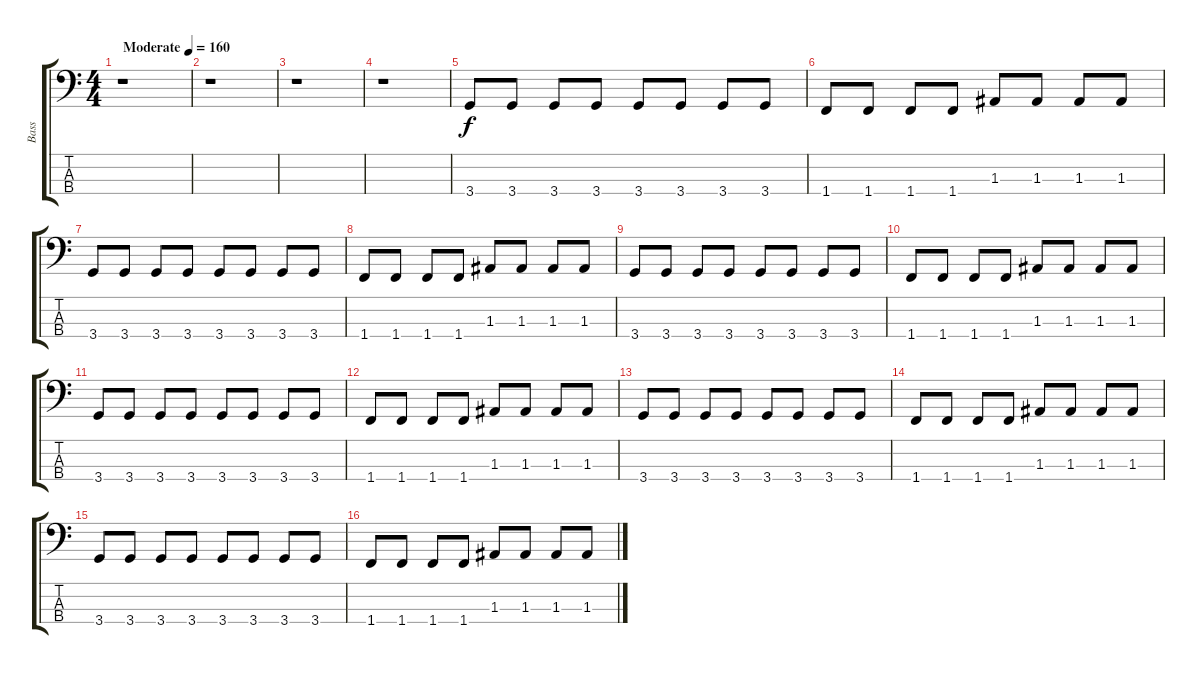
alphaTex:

\track ("Bass" "Bass") {instrument electricbassfinger}
\staff {score tabs}
\tuning (G2 D2 A1 E1) {hide}
\ts (4 4)
\tempo (160 "Moderate")
\clef f4
\ks c
r.1{dy f instrument electricbassfinger} |
r.1 |
r.1 |
r.1 |
3.4.8 3.4.8 3.4.8 3.4.8 3.4.8 3.4.8 3.4.8 3.4.8 |
1.4.8 1.4.8 1.4.8 1.4.8 1.3.8 1.3.8 1.3.8 1.3.8 |
3.4.8 3.4.8 3.4.8 3.4.8 3.4.8 3.4.8 3.4.8 3.4.8 |
1.4.8 1.4.8 1.4.8 1.4.8 1.3.8 1.3.8 1.3.8 1.3.8 |
3.4.8 3.4.8 3.4.8 3.4.8 3.4.8 3.4.8 3.4.8 3.4.8 |
1.4.8 1.4.8 1.4.8 1.4.8 1.3.8 1.3.8 1.3.8 1.3.8 |
3.4.8 3.4.8 3.4.8 3.4.8 3.4.8 3.4.8 3.4.8 3.4.8 |
1.4.8 1.4.8 1.4.8 1.4.8 1.3.8 1.3.8 1.3.8 1.3.8 |
3.4.8 3.4.8 3.4.8 3.4.8 3.4.8 3.4.8 3.4.8 3.4.8 |
1.4.8 1.4.8 1.4.8 1.4.8 1.3.8 1.3.8 1.3.8 1.3.8 |
3.4.8 3.4.8 3.4.8 3.4.8 3.4.8 3.4.8 3.4.8 3.4.8 |
1.4.8 1.4.8 1.4.8 1.4.8 1.3.8 1.3.8 1.3.8 1.3.8
